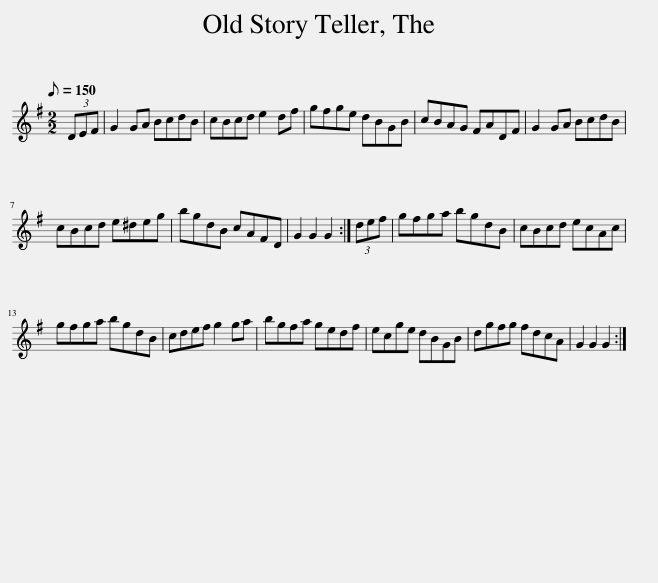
X:1
L:1/8
Q:1/8=150
M:2/2
I:linebreak $
K:G
V:1 treble
V:1
 (3DEF | G2 GA BcdB | cBcd e2 df | gfge dBGB | cBAG FADF | %5
 G2 GA BcdB |$ cBcd e^deg | bgdB cAFD | G2 G2 G2 :| (3def | %10
 gfga bgdB | cBcd ecAc |$ gfga bgdB | cdef g2 ga | bgfa gedf | %15
 ecge dBGB | dgfg fdcA | G2 G2 G2 :| %18
